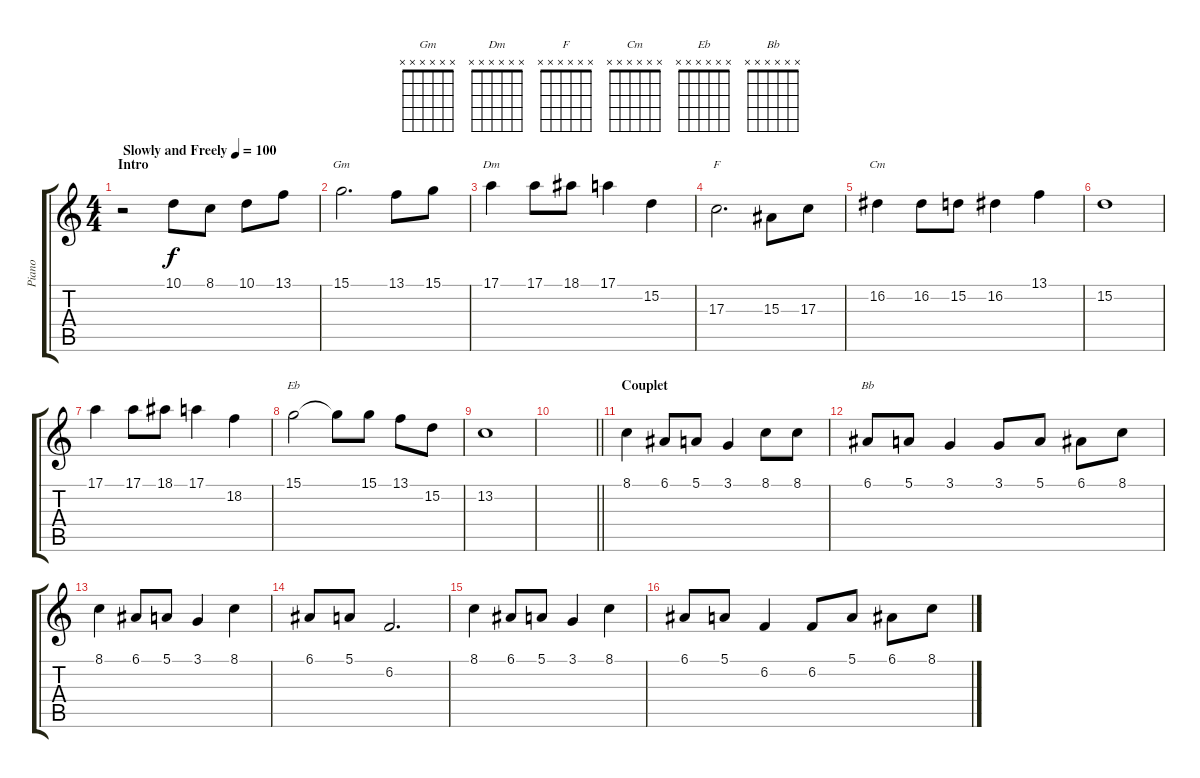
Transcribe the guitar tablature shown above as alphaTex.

\track ("Piano" "Piano") {instrument acousticgrandpiano}
\staff {score tabs}
\tuning (E4 B3 G3 D3 A2 E2) {hide}
\chord ("Gm" x x x x x x)
\chord ("Dm" x x x x x x)
\chord ("F" x x x x x x)
\chord ("Cm" x x x x x x)
\chord ("Eb" x x x x x x)
\chord ("Bb" x x x x x x)
\ts (4 4)
\section ("" "Intro")
\tempo (100 "Slowly and Freely")
\clef g2
\ks c
r.2{dy f instrument acousticgrandpiano} 10.1.8 8.1.8 10.1.8 13.1.8 |
15.1.2{d ch "Gm"} 13.1.8 15.1.8 |
17.1.4{ch "Dm"} 17.1.8 18.1.8 17.1.4 15.2.4 |
17.3.2{d ch "F"} 15.3.8 17.3.8 |
16.2.4{ch "Cm"} 16.2.8 15.2.8 16.2.4 13.1.4 |
15.2.1 |
17.1.4 17.1.8 18.1.8 17.1.4 18.2.4 |
15.1.2{ch "Eb"} 15.1{t}.8 15.1.8 13.1.8 15.2.8 |
13.2.1 |
\barLineRight lightlight
|
\section ("" "Couplet")
8.1.4 6.1.8 5.1.8 3.1.4 8.1.8 8.1.8 |
6.1.8{ch "Bb"} 5.1.8 3.1.4 3.1.8 5.1.8 6.1.8 8.1.8 |
8.1.4 6.1.8 5.1.8 3.1.4 8.1.4 |
6.1.8 5.1.8 6.2.2{d} |
8.1.4 6.1.8 5.1.8 3.1.4 8.1.4 |
6.1.8 5.1.8 6.2.4 6.2.8 5.1.8 6.1.8 8.1.8
